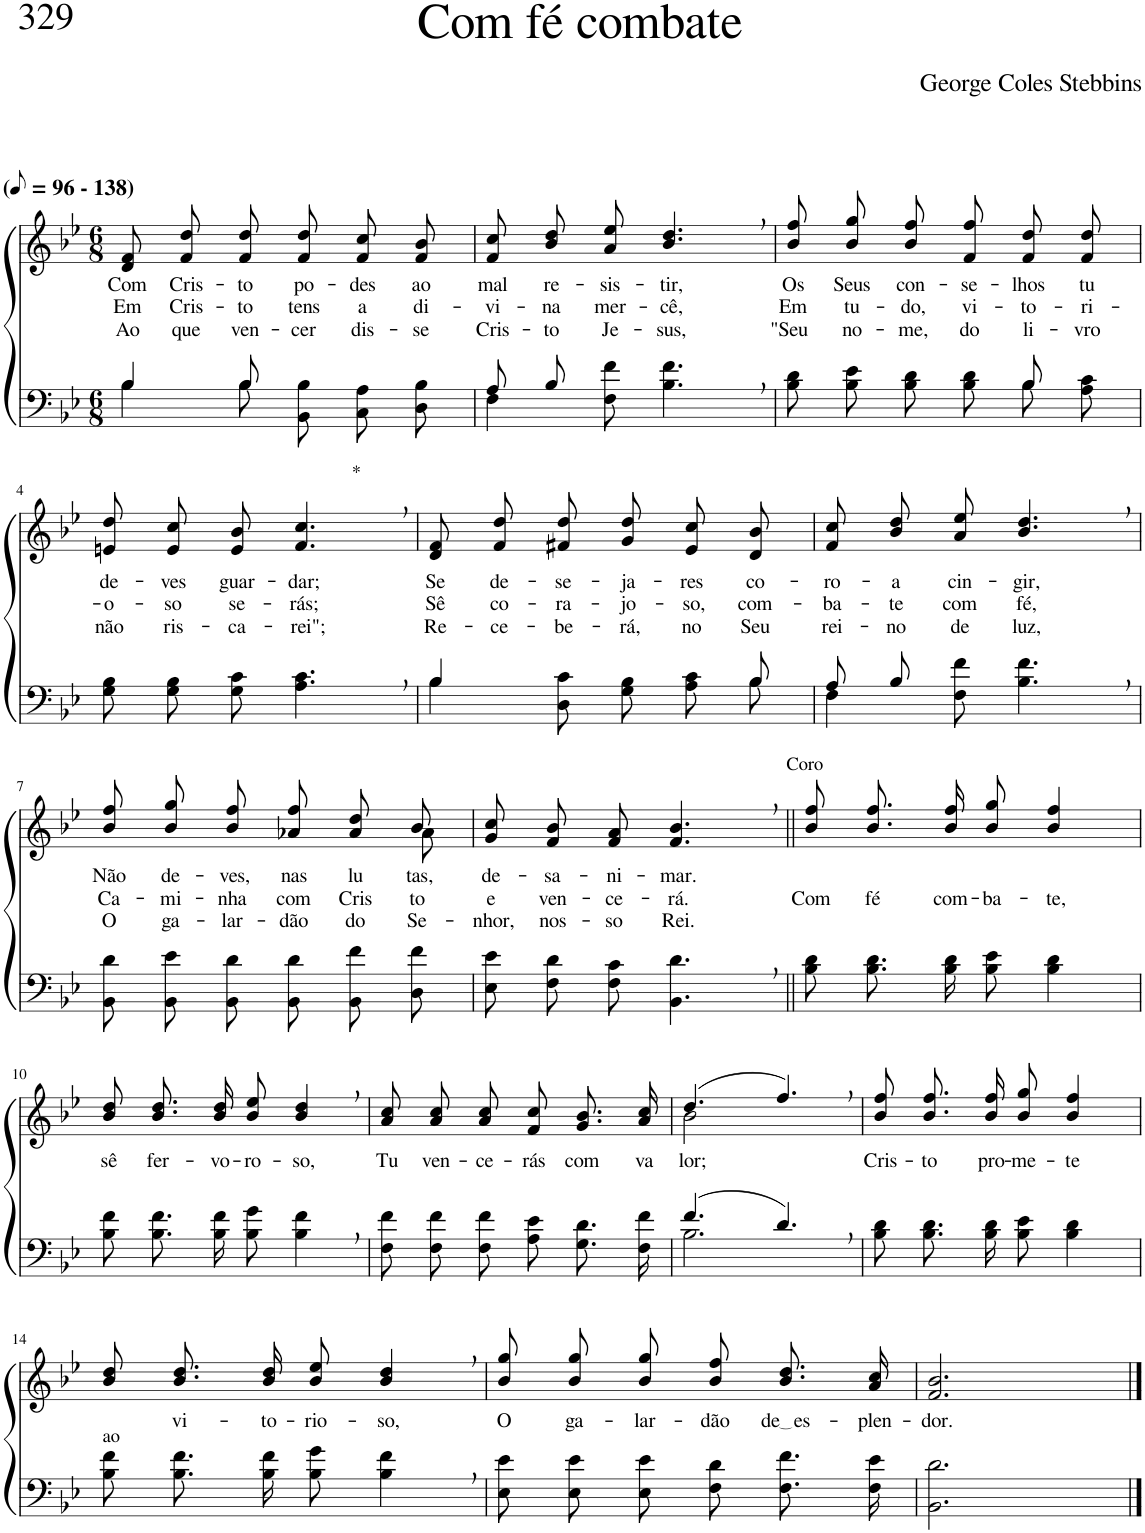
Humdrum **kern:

**kern	**kern	**text	**text	**text
*part2	*part1	*part1	*part1	*part1
*staff2	*staff1	*staff1	*staff1	*staff1
*I"Parte III e IV	*I"Parte I e II	*	*	*
*clefF4	*clefG2	*	*	*
*Trd2c3	*Trd2c3	*	*	*
*k[b-e-]	*k[b-e-]	*	*	*
*M6/8	*M6/8	*	*	*
*MM48	*MM48	*	*	*
=1	=1	=1	=1	=1
*^	*	*	*	*
!	!	!LO:TX:a:B:t=(	!	!	!
!	!	!LO:TX:a:B:t=- 138)	!	!	!
!	!	!	!LO:LY:b	!LO:LY:b	!LO:LY:b
4B-/	4B-\	8d/ 8f/L	Com	Em	Ao
!	!	!	!LO:LY:b	!LO:LY:b	!LO:LY:b
.	.	8f/ 8dd/	Cris-	Cris-	que
!	!	!	!LO:LY:b	!LO:LY:b	!LO:LY:b
8B-/	8B-\	8f/ 8dd/J	-to	-to	ven-
!	!	!	!LO:LY:b	!LO:LY:b	!LO:LY:b
4.ryy	8BB-\ 8B-\L	8f/ 8dd/L	po-	tens	-cer
!	!	!	!LO:LY:b	!LO:LY:b	!LO:LY:b
.	8C\ 8A\	8f/ 8cc/	-des	a	dis-
!	!	!	!LO:LY:b	!LO:LY:b	!LO:LY:b
.	8D\ 8B-\J	8f/ 8b-/J	ao	di-	-se
=2	=2	=2	=2	=2	=2
!	!	!	!LO:LY:b	!LO:LY:b	!LO:LY:b
8A/L	4F\	8f\ 8cc\L	mal	-vi-	Cris-
!	!	!	!LO:LY:b	!LO:LY:b	!LO:LY:b
8B-/J	.	8b-\ 8dd\	re-	-na	-to
!	!	!	!LO:LY:b	!LO:LY:b	!LO:LY:b
8ryy	8F\ 8f\	8a\ 8ee-\J	-sis-	mer-	Je-
!	!	!	!LO:LY:b	!LO:LY:b	!LO:LY:b
4.ryy	4.B-\ 4.f\	4.b-/, 4.dd/,	-tir,	-cê,	-sus,
=3	=3	=3	=3	=3	=3
!	!	!	!LO:LY:b	!LO:LY:b	!LO:LY:b
8B-\ 8d\L	2ryy	8b-\ 8ff\L	Os	Em	"Seu
!	!	!	!LO:LY:b	!LO:LY:b	!LO:LY:b
8B-\ 8e-\	.	8b-\ 8gg\	Seus	tu-	no-
!	!	!	!LO:LY:b	!LO:LY:b	!LO:LY:b
8B-\ 8d\J	.	8b-\ 8ff\J	con-	-do,	-me,
!	!	!	!LO:LY:b	!LO:LY:b	!LO:LY:b
8B-\ 8d\L	.	8f/ 8ff/L	-se-	vi-	do
!	!	!	!LO:LY:b	!LO:LY:b	!LO:LY:b
8B-\	8B-/	8f/ 8dd/	-lhos	-to-	li-
!	!	!	!LO:LY:b	!LO:LY:b	!LO:LY:b
8A\ 8c\J	8ryy	8f/ 8dd/J	tu	-ri-	-vro
!!LO:LB:g=z
=4	=4	=4	=4	=4	=4
!	!	!	!LO:LY:b	!LO:LY:b	!LO:LY:b
*v	*v	*	*	*	*
8G\ 8B-\L	8en/ 8dd/L	de-	-o-	não
!	!	!LO:LY:b	!LO:LY:b	!LO:LY:b
8G\ 8B-\	8e/ 8cc/	-ves	-so	ris-
!	!	!LO:LY:b	!LO:LY:b	!LO:LY:b
8G\ 8c\J	8e/ 8b-/J	guar-	se-	-ca-
!	!LO:TX:a:t=*	!	!	!
!	!	!LO:LY:b	!LO:LY:b	!LO:LY:b
4.A\, 4.c\,	4.f/, 4.cc/,	-dar;	-rás;	-rei";
=5	=5	=5	=5	=5
*^	*	*	*	*
!	!	!	!LO:LY:b	!LO:LY:b	!LO:LY:b
4B-/	4B-\	8d/ 8f/L	Se	Sê	Re-
!	!	!	!LO:LY:b	!LO:LY:b	!LO:LY:b
.	.	8f/ 8dd/	de-	co-	-ce-
!	!	!	!LO:LY:b	!LO:LY:b	!LO:LY:b
4.ryy	8D\ 8c\	8f#X/ 8dd/J	-se-	-ra-	-be-
!	!	!	!LO:LY:b	!LO:LY:b	!LO:LY:b
.	8G\ 8B-\L	8g/ 8dd/L	-ja-	-jo-	-rá,
!	!	!	!LO:LY:b	!LO:LY:b	!LO:LY:b
.	8A\ 8c\	8e-/ 8cc/	-res	-so,	no
!	!	!	!LO:LY:b	!LO:LY:b	!LO:LY:b
8B-/	8B-\J	8d/ 8b-/J	co-	com-	Seu
=6	=6	=6	=6	=6	=6
!	!	!	!LO:LY:b	!LO:LY:b	!LO:LY:b
8A/L	4F\	8f\ 8cc\L	-ro-	-ba-	rei-
!	!	!	!LO:LY:b	!LO:LY:b	!LO:LY:b
8B-/J	.	8b-\ 8dd\	-a	-te	-no
!	!	!	!LO:LY:b	!LO:LY:b	!LO:LY:b
8ryy	8F\ 8f\	8a\ 8ee-\J	cin-	com	de
!	!	!	!LO:LY:b	!LO:LY:b	!LO:LY:b
4.ryy	4.B-\ 4.f\	4.b-/, 4.dd/,	-gir,	fé,	luz,
!!LO:LB:g=z
=7	=7	=7	=7	=7	=7
!	!	!	!LO:LY:b	!LO:LY:b	!LO:LY:b
*v	*v	*^	*	*	*
8BB-\ 8d\L	8b-\ 8ff\L	8ryy	Não	Ca-	O
!	!	!	!LO:LY:b	!LO:LY:b	!LO:LY:b
*	*v	*v	*	*	*
8BB-\ 8e-\	8b-\ 8gg\	de-	-mi-	ga-
!	!	!LO:LY:b	!LO:LY:b	!LO:LY:b
8BB-\ 8d\J	8b-\ 8ff\J	-ves,	-nha	-lar-
!	!	!LO:LY:b	!LO:LY:b	!LO:LY:b
8BB-\ 8d\L	8a-X/ 8ff/L	nas	com	-dão
!	!	!LO:LY:b	!LO:LY:b	!LO:LY:b
8BB-\ 8f\	8a-/ 8dd/	lu-	Cris-	do
*	*^	*	*	*
!	!	!	!LO:LY:b	!LO:LY:b	!LO:LY:b
8D\ 8f\J	8b-/J	8a-\	-tas,	-to	Se-
=8	=8	=8	=8	=8	=8
!	!	!	!LO:LY:b	!LO:LY:b	!LO:LY:b
*	*v	*v	*	*	*
8E-\ 8e-\L	8g/ 8cc/L	de-	e	-nhor,
!	!	!LO:LY:b	!LO:LY:b	!LO:LY:b
8F\ 8d\	8f/ 8b-/	-sa-	ven-	nos-
!	!	!LO:LY:b	!LO:LY:b	!LO:LY:b
8F\ 8c\J	8f/ 8a/J	-ni-	-ce-	-so
!	!LO:TX:a:t=Coro	!	!	!
!	!	!LO:LY:b	!LO:LY:b	!LO:LY:b
4.BB-\, 4.d\,	4.f/, 4.b-/,	-mar.	-rá.	Rei.
=9||	=9||	=9||	=9||	=9||
!	!	!	!LO:LY:b	!
8B-\ 8d\L	8b-\ 8ff\L	.	Com	.
!	!	!	!LO:LY:b	!
8.B-\ 8.d\	8.b-\ 8.ff\	.	fé	.
!	!	!	!LO:LY:b	!
16B-\ 16d\Jk	16b-\ 16ff\Jk	.	com-	.
!	!	!	!LO:LY:b	!
8B-\ 8e-\	8b-/ 8gg/	.	-ba-	.
!	!	!	!LO:LY:b	!
4B-\ 4d\	4b-/ 4ff/	.	-te,	.
!!LO:LB:g=z
=10	=10	=10	=10	=10
!	!	!LO:LY:b	!	!
8B-\ 8f\L	8b-\ 8dd\L	sê	.	.
!	!	!LO:LY:b	!	!
8.B-\ 8.f\	8.b-\ 8.dd\	fer-	.	.
!	!	!LO:LY:b	!	!
16B-\ 16f\Jk	16b-\ 16dd\Jk	-vo-	.	.
!	!	!LO:LY:b	!	!
8B-\ 8g\	8b-/ 8ee-/	-ro-	.	.
!	!	!LO:LY:b	!	!
4B-\, 4f\,	4b-/, 4dd/,	-so,	.	.
=11	=11	=11	=11	=11
!	!	!LO:LY:b	!	!
8F\ 8f\L	8a\ 8cc\L	Tu	.	.
!	!	!LO:LY:b	!	!
8F\ 8f\	8a\ 8cc\	ven-	.	.
!	!	!LO:LY:b	!	!
8F\ 8f\J	8a\ 8cc\J	-ce-	.	.
!	!	!LO:LY:b	!	!
8A\ 8e-\L	8f/ 8cc/L	-rás	.	.
!	!	!LO:LY:b	!	!
8.G\ 8.d\	8.g/ 8.b-/	com	.	.
!	!	!LO:LY:b	!	!
16F\ 16f\Jk	16a/ 16cc/Jk	va-	.	.
=12	=12	=12	=12	=12
*^	*^	*	*	*
!	!	!	!	!LO:LY:b	!	!
(4.f/	2.B-\	(4.dd/	2b-\	-lor;	.	.
4.d,/)	.	4.ff,/)	.	.	.	.
.	.	.	4ryy	.	.	.
*v	*v	*	*	*	*	*
=13	=13	=13	=13	=13	=13
!	!	!	!LO:LY:b	!	!
*	*v	*v	*	*	*
8B-\ 8d\L	8b-\ 8ff\L	Cris-	.	.
!	!	!LO:LY:b	!	!
8.B-\ 8.d\	8.b-\ 8.ff\	-to	.	.
!	!	!LO:LY:b	!	!
16B-\ 16d\Jk	16b-\ 16ff\Jk	pro-	.	.
!	!	!LO:LY:b	!	!
8B-\ 8e-\	8b-/ 8gg/	-me-	.	.
!	!	!LO:LY:b	!	!
4B-\ 4d\	4b-/ 4ff/	-te	.	.
!!LO:LB:g=z
=14	=14	=14	=14	=14
!LO:TX:a:t=ao	!	!	!	!
8B-\ 8f\L	8b-\ 8dd\L	.	.	.
!	!	!LO:LY:b	!	!
8.B-\ 8.f\	8.b-\ 8.dd\	vi-	.	.
!	!	!LO:LY:b	!	!
16B-\ 16f\Jk	16b-\ 16dd\Jk	-to-	.	.
!	!	!LO:LY:b	!	!
8B-\ 8g\	8b-/ 8ee-/	-rio-	.	.
!	!	!LO:LY:b	!	!
4B-\, 4f\,	4b-/, 4dd/,	-so,	.	.
=15	=15	=15	=15	=15
!	!	!LO:LY:b	!	!
8E-\ 8e-\L	8b-\ 8gg\L	O	.	.
!	!	!LO:LY:b	!	!
8E-\ 8e-\	8b-\ 8gg\	ga-	.	.
!	!	!LO:LY:b	!	!
8E-\ 8e-\J	8b-\ 8gg\J	-lar-	.	.
!	!	!LO:LY:b	!	!
8F\ 8d\L	8b-\ 8ff\L	-dão	.	.
!	!	!LO:LY:b	!	!
8.F\ 8.f\	8.b-\ 8.dd\	de es	.	.
!	!	!LO:LY:b	!	!
16F\ 16e-\Jk	16a\ 16cc\Jk	-plen-	.	.
=16	=16	=16	=16	=16
!	!	!LO:LY:b	!	!
2.BB-\ 2.d\	2.f/ 2.b-/	-dor.	.	.
==	==	==	==	==
*-	*-	*-	*-	*-
